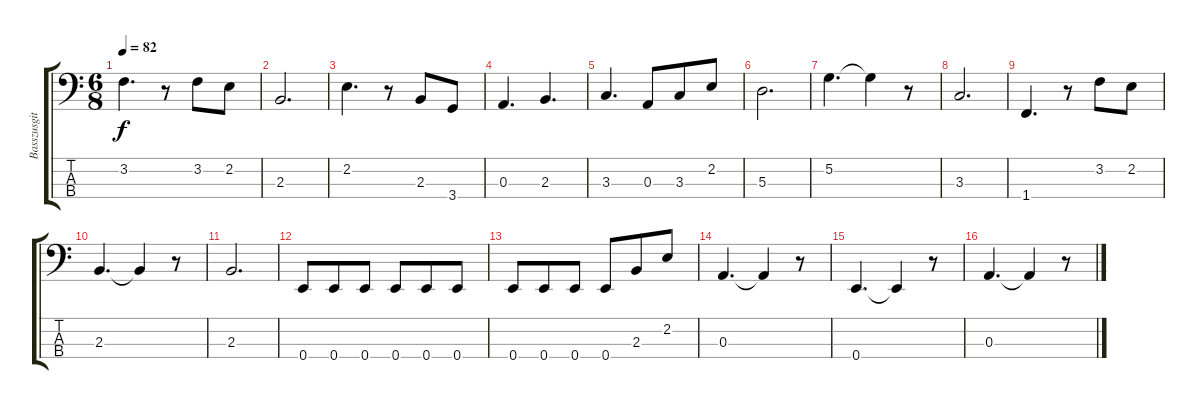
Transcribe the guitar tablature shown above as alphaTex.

\track ("Basszusgitár (Andy Pyle)" "Basszusgit") {instrument electricbassfinger}
\staff {score tabs}
\tuning (G2 D2 A1 E1) {hide}
\ts (6 8)
\tempo 82
\clef f4
\ks c
3.2.4{d dy f} r.8 3.2.8 2.2.8 |
2.3.2{d} |
2.2.4{d} r.8 2.3.8 3.4.8 |
0.3.4{d} 2.3.4{d} |
3.3.4{d} 0.3.8 3.3.8 2.2.8 |
5.3.2{d} |
5.2.4{d} 5.2{t}.4 r.8 |
3.3.2{d} |
1.4.4{d} r.8 3.2.8 2.2.8 |
2.3.4{d} 2.3{t}.4 r.8 |
2.3.2{d} |
0.4.8 0.4.8 0.4.8 0.4.8 0.4.8 0.4.8 |
0.4.8 0.4.8 0.4.8 0.4.8 2.3.8 2.2.8 |
0.3.4{d} 0.3{t}.4 r.8 |
0.4.4{d} 0.4{t}.4 r.8 |
0.3.4{d} 0.3{t}.4 r.8
